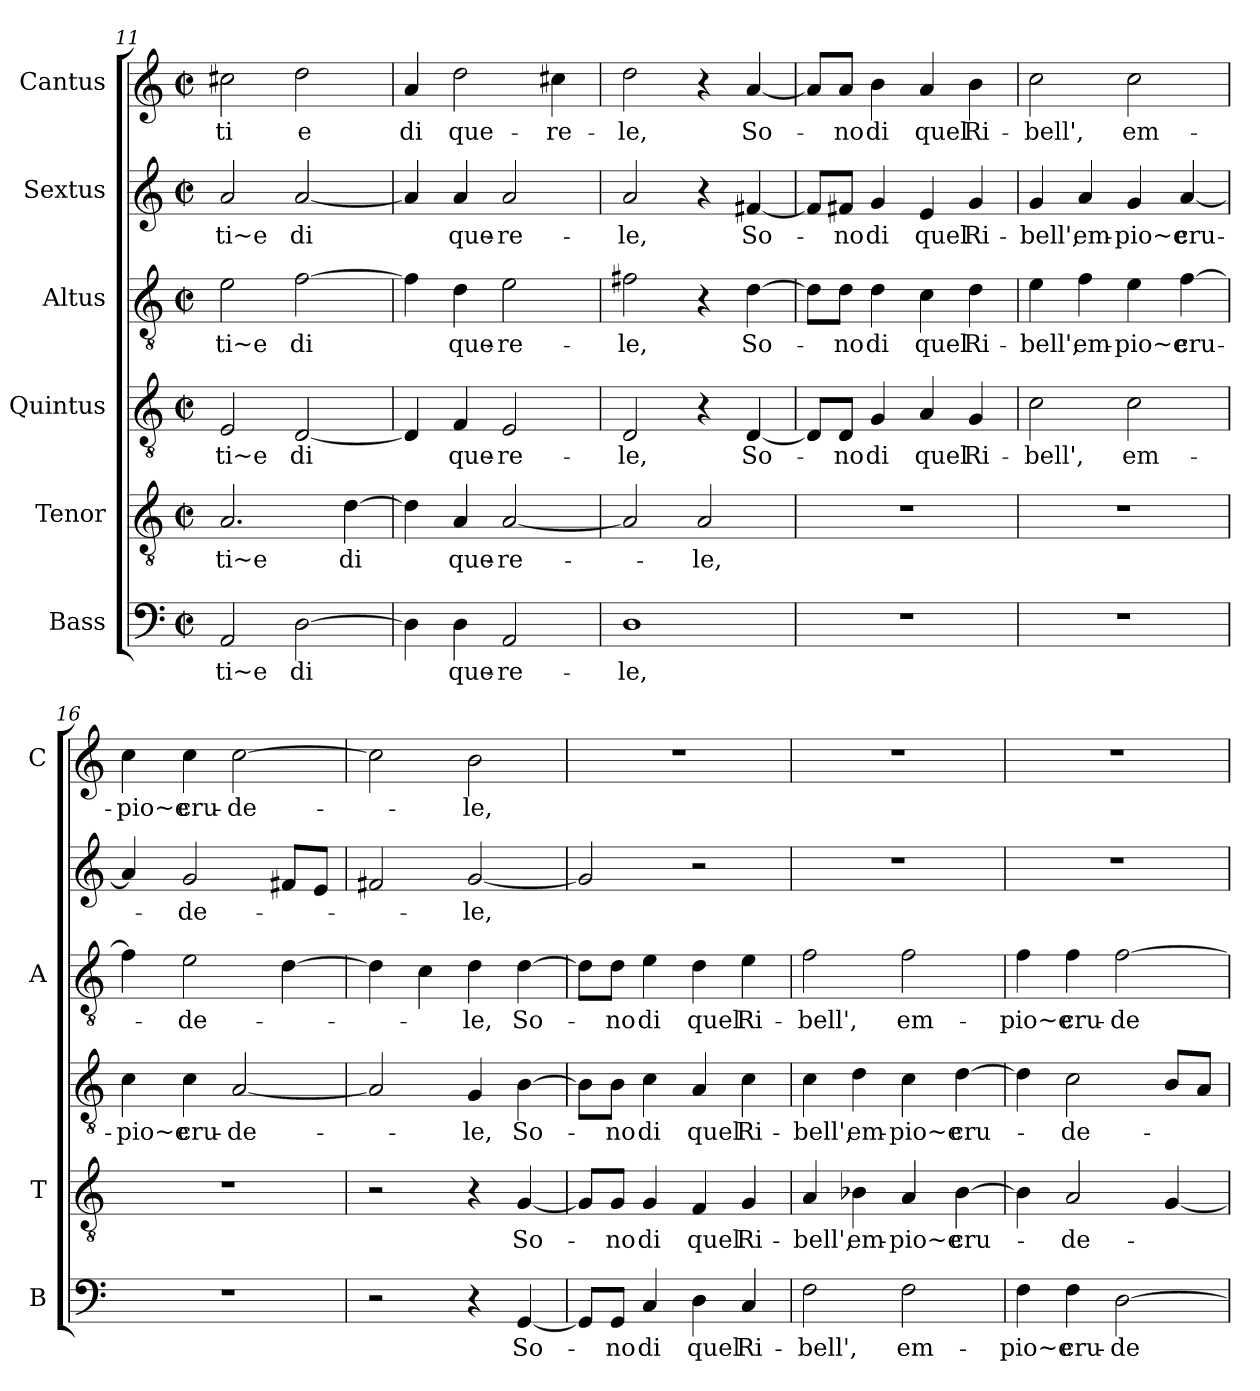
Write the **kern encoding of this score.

**kern	**text	**kern	**text	**kern	**text	**kern	**text	**kern	**text	**kern	**text
*part6	*part6	*part5	*part5	*part4	*part4	*part3	*part3	*part2	*part2	*part1	*part1
*staff6	*staff6	*staff5	*staff5	*staff4	*staff4	*staff3	*staff3	*staff2	*staff2	*staff1	*staff1
*I"Bass	*	*I"Tenor	*	*I"Quintus	*	*I"Altus	*	*I"Sextus	*	*I"Cantus	*
*I'B	*	*I'T	*	*	*	*I'A	*	*	*	*I'C	*
*clefF4	*	*clefGv2	*	*clefGv2	*	*clefGv2	*	*clefG2	*	*clefG2	*
*k[]	*	*k[]	*	*k[]	*	*k[]	*	*k[]	*	*k[]	*
*C:	*	*C:	*	*C:	*	*C:	*	*C:	*	*C:	*
*M2/2	*	*M2/2	*	*M2/2	*	*M2/2	*	*M2/2	*	*M2/2	*
*met(c|)	*	*met(c|)	*	*met(c|)	*	*met(c|)	*	*met(c|)	*	*met(c|)	*
=11	=11	=11	=11	=11	=11	=11	=11	=11	=11	=11	=11
2AA/	-ti~e	2.A/	-ti~e	2E/	-ti~e	2e\	-ti~e	2a/	-ti~e	2cc#X\	-ti
[2D\	di	.	.	[2D/	di	[2f\	di	[2a/	di	2dd\	e
.	.	[4d\	di	.	.	.	.	.	.	.	.
=12	=12	=12	=12	=12	=12	=12	=12	=12	=12	=12	=12
4D\]	.	4d\]	.	4D/]	.	4f\]	.	4a/]	.	4a/	di
4D\	que-	4A/	que-	4F/	que-	4d\	que-	4a/	que-	2dd\	que-
2AA/	-re-	[2A/	-re-	2E/	-re-	2e\	-re-	2a/	-re-	.	.
.	.	.	.	.	.	.	.	.	.	4cc#X\	-re-
=13	=13	=13	=13	=13	=13	=13	=13	=13	=13	=13	=13
1D	-le,	2A/]	.	2D/	-le,	2f#X\	-le,	2a/	-le,	2dd\	-le,
.	.	2A/	-le,	4r	.	4r	.	4r	.	4r	.
.	.	.	.	[4D/	So-	[4d\	So-	[4f#X/	So-	[4a/	So-
=14	=14	=14	=14	=14	=14	=14	=14	=14	=14	=14	=14
1r	.	1r	.	8D/L]	.	8d\L]	.	8f#/L]	.	8a/L]	.
.	.	.	.	8D/J	-no	8d\J	-no	8f#X/J	-no	8a/J	-no
.	.	.	.	4G/	di	4d\	di	4g/	di	4b\	di
.	.	.	.	4A/	quel	4c\	quel	4e/	quel	4a/	quel
.	.	.	.	4G/	Ri-	4d\	Ri-	4g/	Ri-	4b\	Ri-
!!LO:LB:g=z
=15	=15	=15	=15	=15	=15	=15	=15	=15	=15	=15	=15
1r	.	1r	.	2c\	-bell',	4e\	-bell',	4g/	-bell',	2cc\	-bell',
.	.	.	.	.	.	4f\	em-	4a/	em-	.	.
.	.	.	.	2c\	em-	4e\	-pio~e	4g/	-pio~e	2cc\	em-
.	.	.	.	.	.	[4f\	cru-	[4a/	cru-	.	.
=16	=16	=16	=16	=16	=16	=16	=16	=16	=16	=16	=16
1r	.	1r	.	4c\	-pio~e	4f\]	.	4a/]	.	4cc\	-pio~e
.	.	.	.	4c\	cru-	2e\	-de-	2g/	-de-	4cc\	cru-
.	.	.	.	[2A/	-de-	.	.	.	.	[2cc\	-de-
.	.	.	.	.	.	[4d\	.	8f#X/L	.	.	.
.	.	.	.	.	.	.	.	8e/J	.	.	.
=17	=17	=17	=17	=17	=17	=17	=17	=17	=17	=17	=17
2r	.	2r	.	2A/]	.	4d\]	.	2f#X/	.	2cc\]	.
.	.	.	.	.	.	4c\	.	.	.	.	.
4r	.	4r	.	4G/	-le,	4d\	-le,	[2g/	-le,	2b\	-le,
[4GG/	So-	[4G/	So-	[4B\	So-	[4d\	So-	.	.	.	.
=18	=18	=18	=18	=18	=18	=18	=18	=18	=18	=18	=18
8GG/L]	.	8G/L]	.	8B\L]	.	8d\L]	.	2g/]	.	1r	.
8GG/J	-no	8G/J	-no	8B\J	-no	8d\J	-no	.	.	.	.
4C/	di	4G/	di	4c\	di	4e\	di	.	.	.	.
4D\	quel	4F/	quel	4A/	quel	4d\	quel	2r	.	.	.
4C/	Ri-	4G/	Ri-	4c\	Ri-	4e\	Ri-	.	.	.	.
=19	=19	=19	=19	=19	=19	=19	=19	=19	=19	=19	=19
2F\	-bell',	4A/	-bell',	4c\	-bell',	2f\	-bell',	1r	.	1r	.
.	.	4B-X\	em-	4d\	em-	.	.	.	.	.	.
2F\	em-	4A/	-pio~e	4c\	-pio~e	2f\	em-	.	.	.	.
.	.	[4B-\	cru-	[4d\	cru-	.	.	.	.	.	.
!!LO:PB:g=z
=20	=20	=20	=20	=20	=20	=20	=20	=20	=20	=20	=20
4F\	-pio~e	4B-\]	.	4d\]	.	4f\	-pio~e	1r	.	1r	.
4F\	cru-	2A/	-de-	2c\	-de-	4f\	cru-	.	.	.	.
[2D\	-de-	.	.	.	.	[2f\	-de-	.	.	.	.
.	.	[4G/	.	8B/L	.	.	.	.	.	.	.
.	.	.	.	8A/J	.	.	.	.	.	.	.
=	=	=	=	=	=	=	=	=	=	=	=
*-	*-	*-	*-	*-	*-	*-	*-	*-	*-	*-	*-
